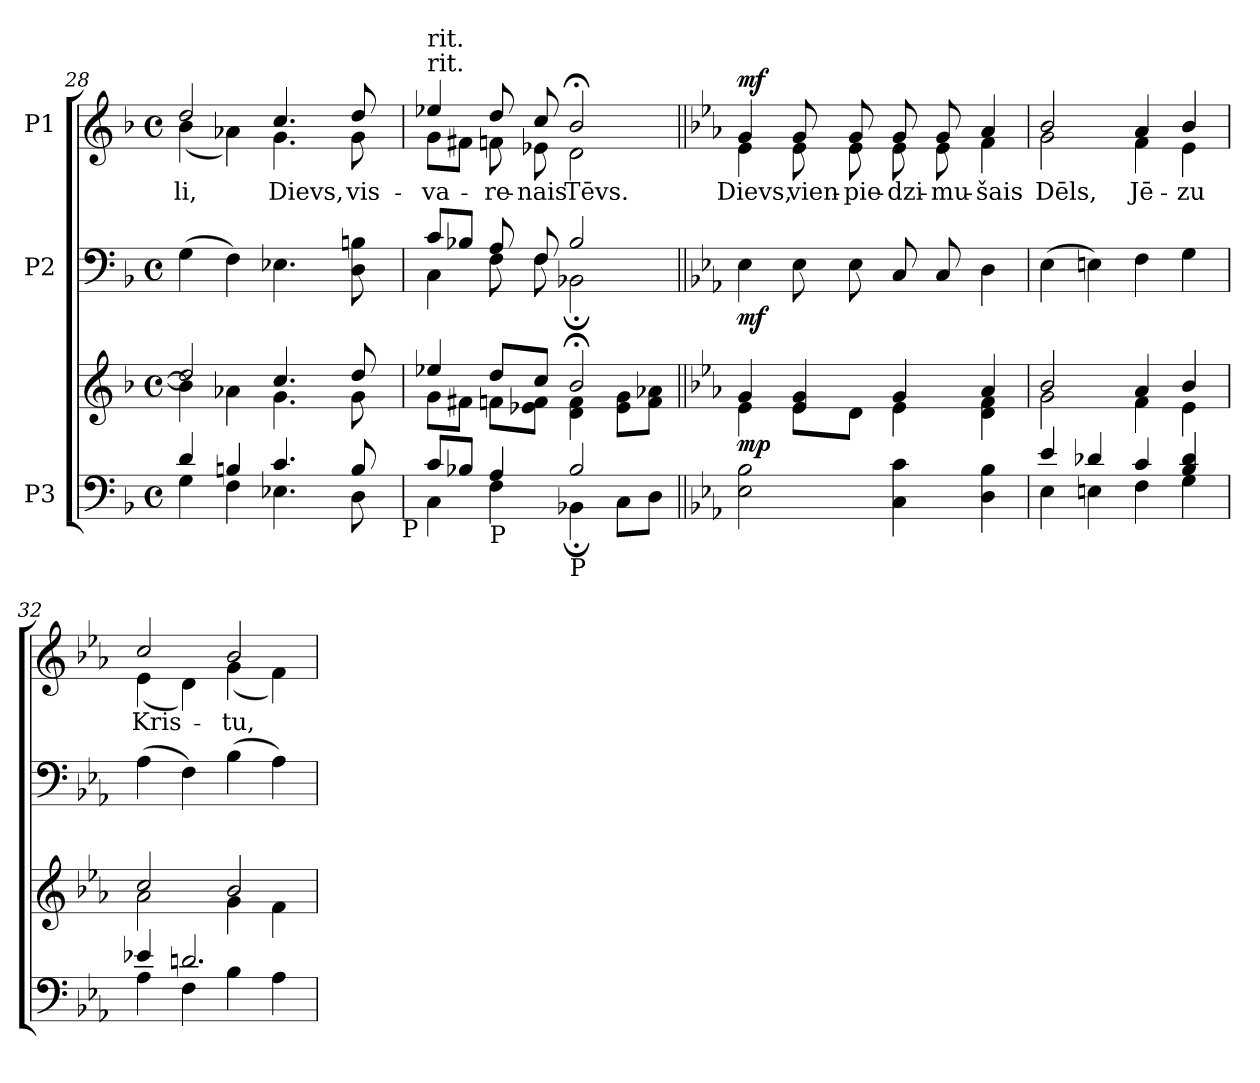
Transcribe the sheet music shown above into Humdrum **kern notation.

**kern	**kern	**dynam	**kern	**dynam	**kern	**text	**dynam
*part3	*part3	*part3	*part2	*part2	*part1	*part1	*part1
*staff4	*staff3	*staff3/4	*staff2	*staff2	*staff1	*staff1	*staff1
*I"P3	*	*	*I"P2	*	*I"P1	*	*
*clefF4	*clefG2	*	*clefF4	*	*clefG2	*	*
*k[b-]	*k[b-]	*	*k[b-]	*	*k[b-]	*	*
*F:	*F:	*	*F:	*	*F:	*	*
*M4/4	*M4/4	*	*M4/4	*	*M4/4	*	*
*met(c)	*met(c)	*	*met(c)	*	*met(c)	*	*
=28	=28	=28	=28	=28	=28	=28	=28
*^	*^	*	*	*	*	*	*
!	!	!	!	!	!	!	!	!LO:LY:b:color=#000000	!
*	*^	*	*	*	*	*	*^	*	*
4di/	4Gi\	2ryy	2ddi/]	4b-i\]	.	(4Gi\	.	2ddi/	(4b-i\	-li,	.
4Bni/	4Fi\	.	.	4a-Xi\	.	4Fi\)	.	.	4a-Xi\)	.	.
!	!	!	!	!	!	!	!	!	!	!LO:LY:b:color=#000000	!
4.ci/	4.E-Xi\	4ryy	4.cci/	4.gi\	.	4.E-Xi\	.	4.cci/	4.gi\	Dievs,	.
.	.	8ryy	.	.	.	.	.	.	.	.	.
!	!	!	!	!	!	!	!	!	!	!LO:LY:b:color=#000000	!
8Bi/	8Di\	16ryy	8ddi/	8gi\	.	8Di\ 8Bni	.	8ddi/	8gi\	vis-	.
.	.	32ryy	.	.	.	.	.	.	.	.	.
.	.	64ryy	.	.	.	.	.	.	.	.	.
.	.	128...ryy	.	.	.	.	.	.	.	.	.
!	!	!LO:TX:b:t=P	!	!	!	!	!	!	!	!	!
.	.	1024ryy	.	.	.	.	.	.	.	.	.
*	*v	*v	*	*	*	*	*	*	*	*	*
=29	=29	=29	=29	=29	=29	=29	=29	=29	=29	=29
*	*	*	*	*	*^	*	*	*	*	*
*	*^	*	*	*	*	*	*	*	*	*	*
!	!	!	!	!	!	!	!	!	!LO:TX:t=rit.	!	!	!
!	!	!	!	!	!	!	!	!	!LO:TX:t=rit.	!	!	!
!	!	!	!	!	!	!	!	!	!	!	!LO:LY:b:color=#000000	!
*	*v	*v	*	*	*	*	*	*	*	*	*	*
8ci/L	4Ci\	4ee-Xi/	8gi\L	.	8ci/L	4Ci\	.	4ee-Xi/	8gi\L	-va-	.
8B-Xi/J	.	.	8f#Xi\J	.	8B-Xi/J	.	.	.	8f#Xi\J	.	.
!LO:TX:b:t=P	!	!	!	!	!	!	!	!	!	!	!
!	!	!	!	!	!	!	!	!	!	!LO:LY:b:color=#000000	!
4Ai/	4Fi\	8ddi/L	8fni\L	.	8Ai/	8Fi\	.	8ddi/	8fni\	-re-	.
!	!	!	!	!	!	!	!	!	!	!LO:LY:b:color=#000000	!
.	.	8cci/J	8e-Xi\ 8fiJ	.	8Fi/	8Fi\	.	8cci/	8e-Xi\	-nais	.
!LO:TX:b:t=P	!	!	!	!	!	!	!	!	!	!	!
!	!	!	!	!	!	!	!	!	!	!LO:LY:b:color=#000000	!
2B-i/	4BB-X;i\	2b-;i/	4di\ 4fi	.	2B-i/	2BB-X;i\	.	2b-;i/	2di\	Tēvs.	.
.	8Ci\L	.	8e-i\ 8giL	.	.	.	.	.	.	.	.
.	8Di\J	.	8fi\ 8a-XiJ	.	.	.	.	.	.	.	.
*v	*v	*	*	*	*v	*v	*	*	*	*	*
!!LO:LB:g=z	!!
=30||	=30||	=30||	=30||	=30||	=30||	=30||	=30||	=30||	=30||
*k[b-e-a-]	*k[b-e-a-]	*	*	*k[b-e-a-]	*	*k[b-e-a-]	*	*	*
*E-:	*E-:	*	*	*E-:	*	*E-:	*	*	*
*^	*	*	*	*	*	*	*	*	*
!LO:TX:b:t=Man.	!	!	!	!	!	!	!	!	!	!
!	!	!	!	!	!	!	!	!	!LO:LY:b:color=#000000	!
*v	*v	*	*	*	*	*	*	*	*	*
2E-i\ 2B-i	4gi/	4e-i\	mp	4E-i\	mf	4gi/	4e-i\	Dievs,	mf
!	!	!	!	!	!	!	!	!LO:LY:b:color=#000000	!
.	4e-i/ 4gi	8e-i\L	.	8E-i\	.	8gi/	8e-i\	vien-	.
!	!	!	!	!	!	!	!	!LO:LY:b:color=#000000	!
.	.	8di\J	.	8E-i\	.	8gi/	8e-i\	-pie-	.
!	!	!	!	!	!	!	!	!LO:LY:b:color=#000000	!
4Ci\ 4ci	4gi/	4e-i\	.	8Ci/	.	8gi/	8e-i\	-dzi-	.
!	!	!	!	!	!	!	!	!LO:LY:b:color=#000000	!
.	.	.	.	8Ci/	.	8gi/	8e-i\	-mu-	.
!	!	!	!	!	!	!	!	!LO:LY:b:color=#000000	!
4Di\ 4B-i	4a-i/	4di\ 4fi	.	4Di\	.	4a-i/	4fi\	-šais	.
=31	=31	=31	=31	=31	=31	=31	=31	=31	=31
*^	*	*	*	*	*	*	*	*	*
!	!	!	!	!	!	!	!	!	!LO:LY:b:color=#000000	!
4e-i/	4E-i\	2b-i/	2gi\	.	(4E-i\	.	2b-i/	2gi\	Dēls,	.
4d-Xi/	4Eni\	.	.	.	4Eni\)	.	.	.	.	.
!	!	!	!	!	!	!	!	!	!LO:LY:b:color=#000000	!
4ci/	4Fi\	4a-i/	4fi\	.	4Fi\	.	4a-i/	4fi\	Jē-	.
!	!	!	!	!	!	!	!	!	!LO:LY:b:color=#000000	!
4B-i/ 4d-i	4Gi\	4b-i/	4e-i\	.	4Gi\	.	4b-i/	4e-i\	-zu	.
=32	=32	=32	=32	=32	=32	=32	=32	=32	=32	=32
!	!	!	!	!	!	!	!	!	!LO:LY:b:color=#000000	!
4e-Xi/	4A-i\	2cci/	2a-i\	.	(4A-i\	.	2cci/	(4e-i\	Kris-	.
2.dni/	4Fi\	.	.	.	4Fi\)	.	.	4di\)	.	.
!	!	!	!	!	!	!	!	!	!LO:LY:b:color=#000000	!
.	4B-i\	2b-i/	4gi\	.	(4B-i\	.	2b-i/	(4gi\	-tu,	.
.	4A-i\	.	4fi\	.	4A-i\)	.	.	4fi\)	.	.
*v	*v	*	*	*	*	*	*v	*v	*	*
*	*v	*v	*	*	*	*	*	*
=	=	=	=	=	=	=	=
*-	*-	*-	*-	*-	*-	*-	*-
